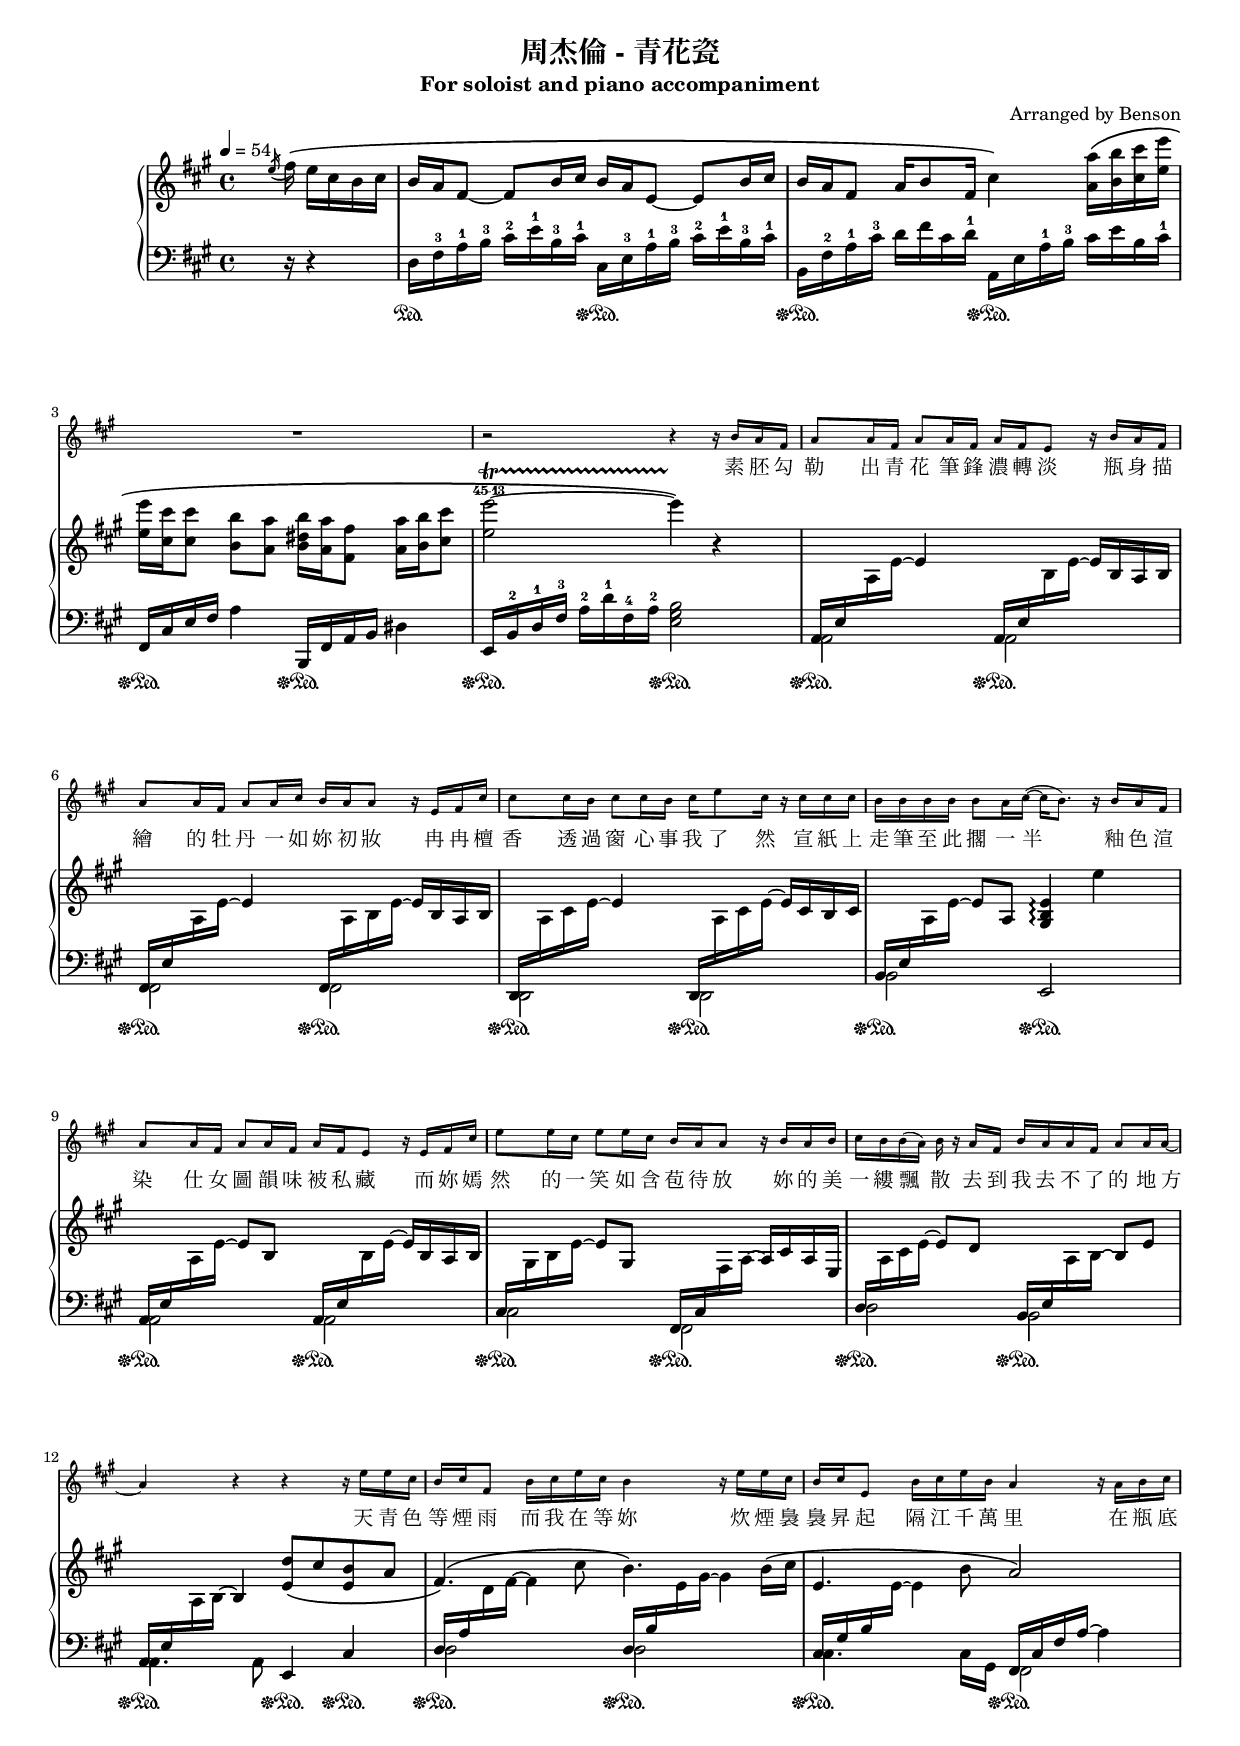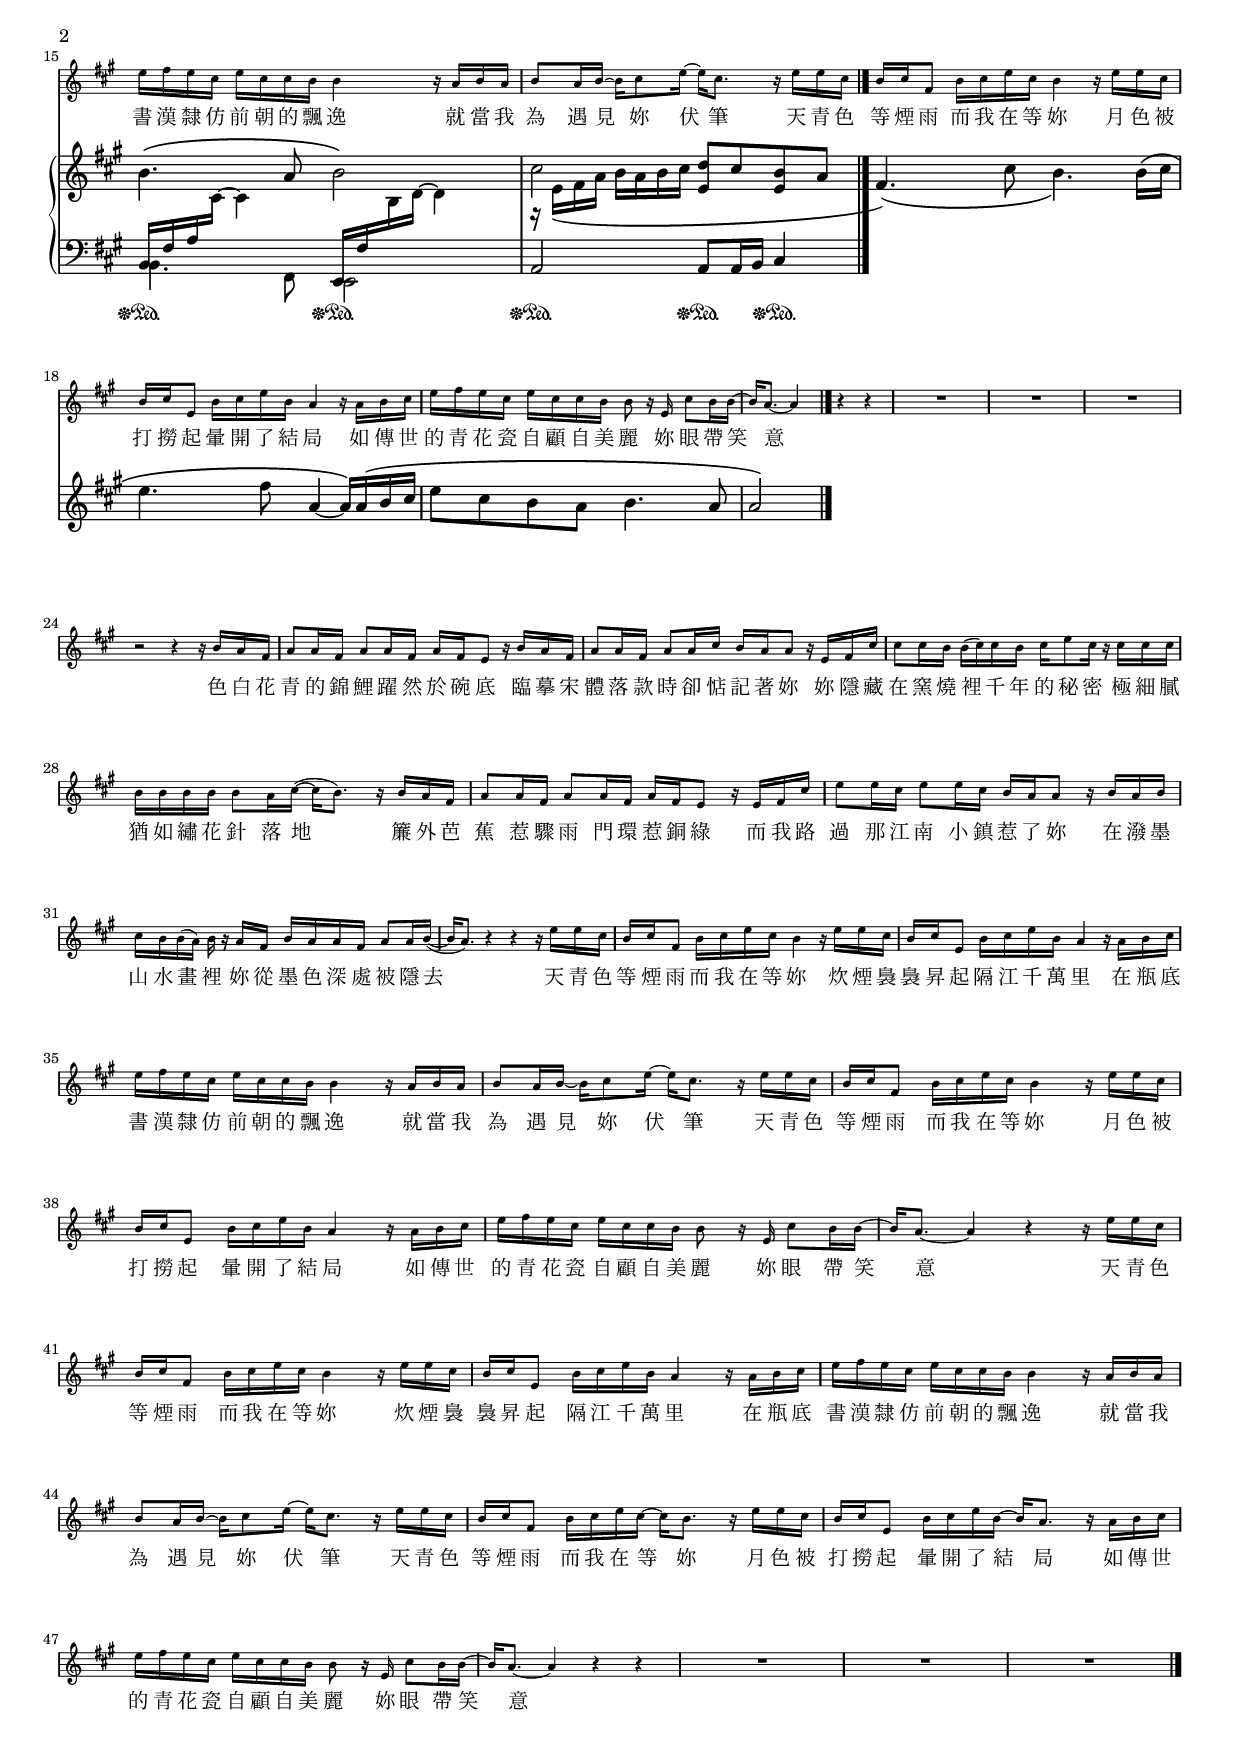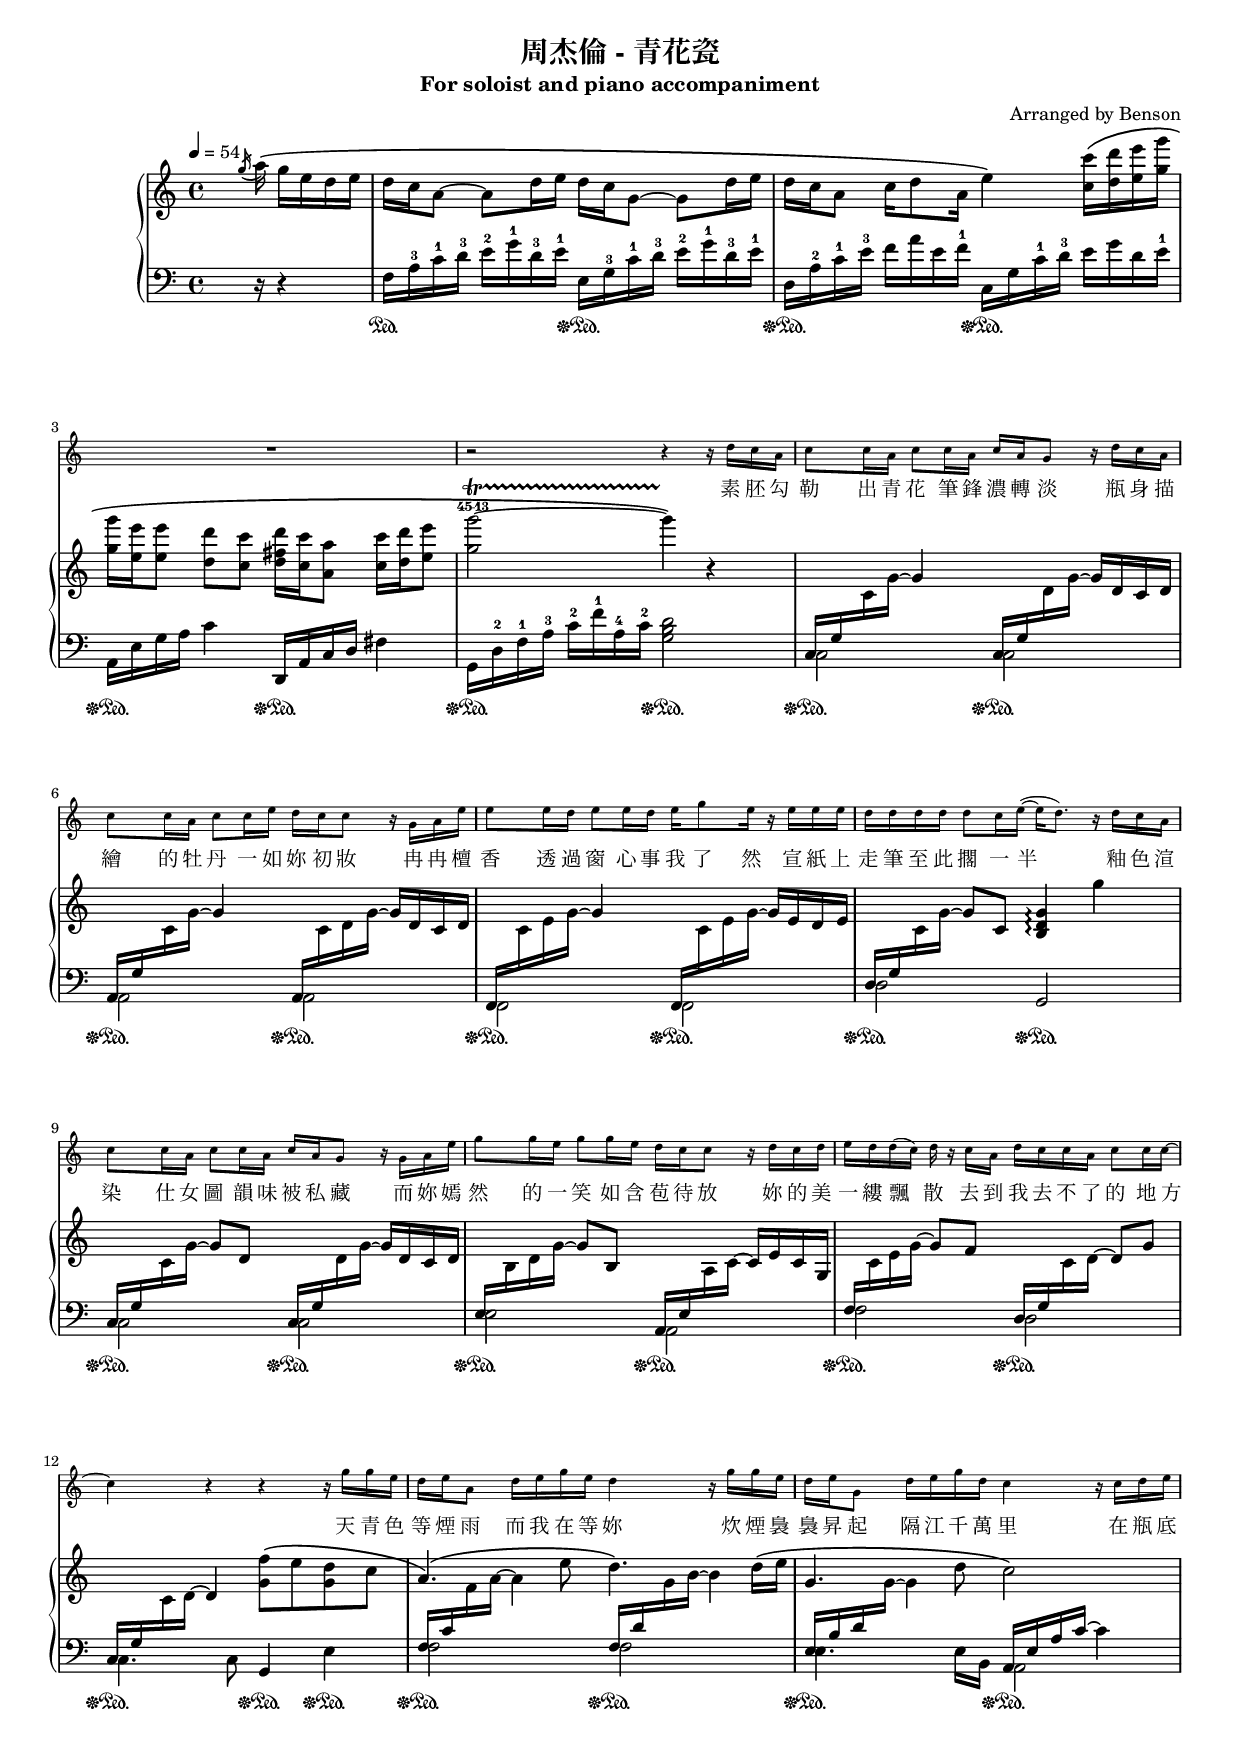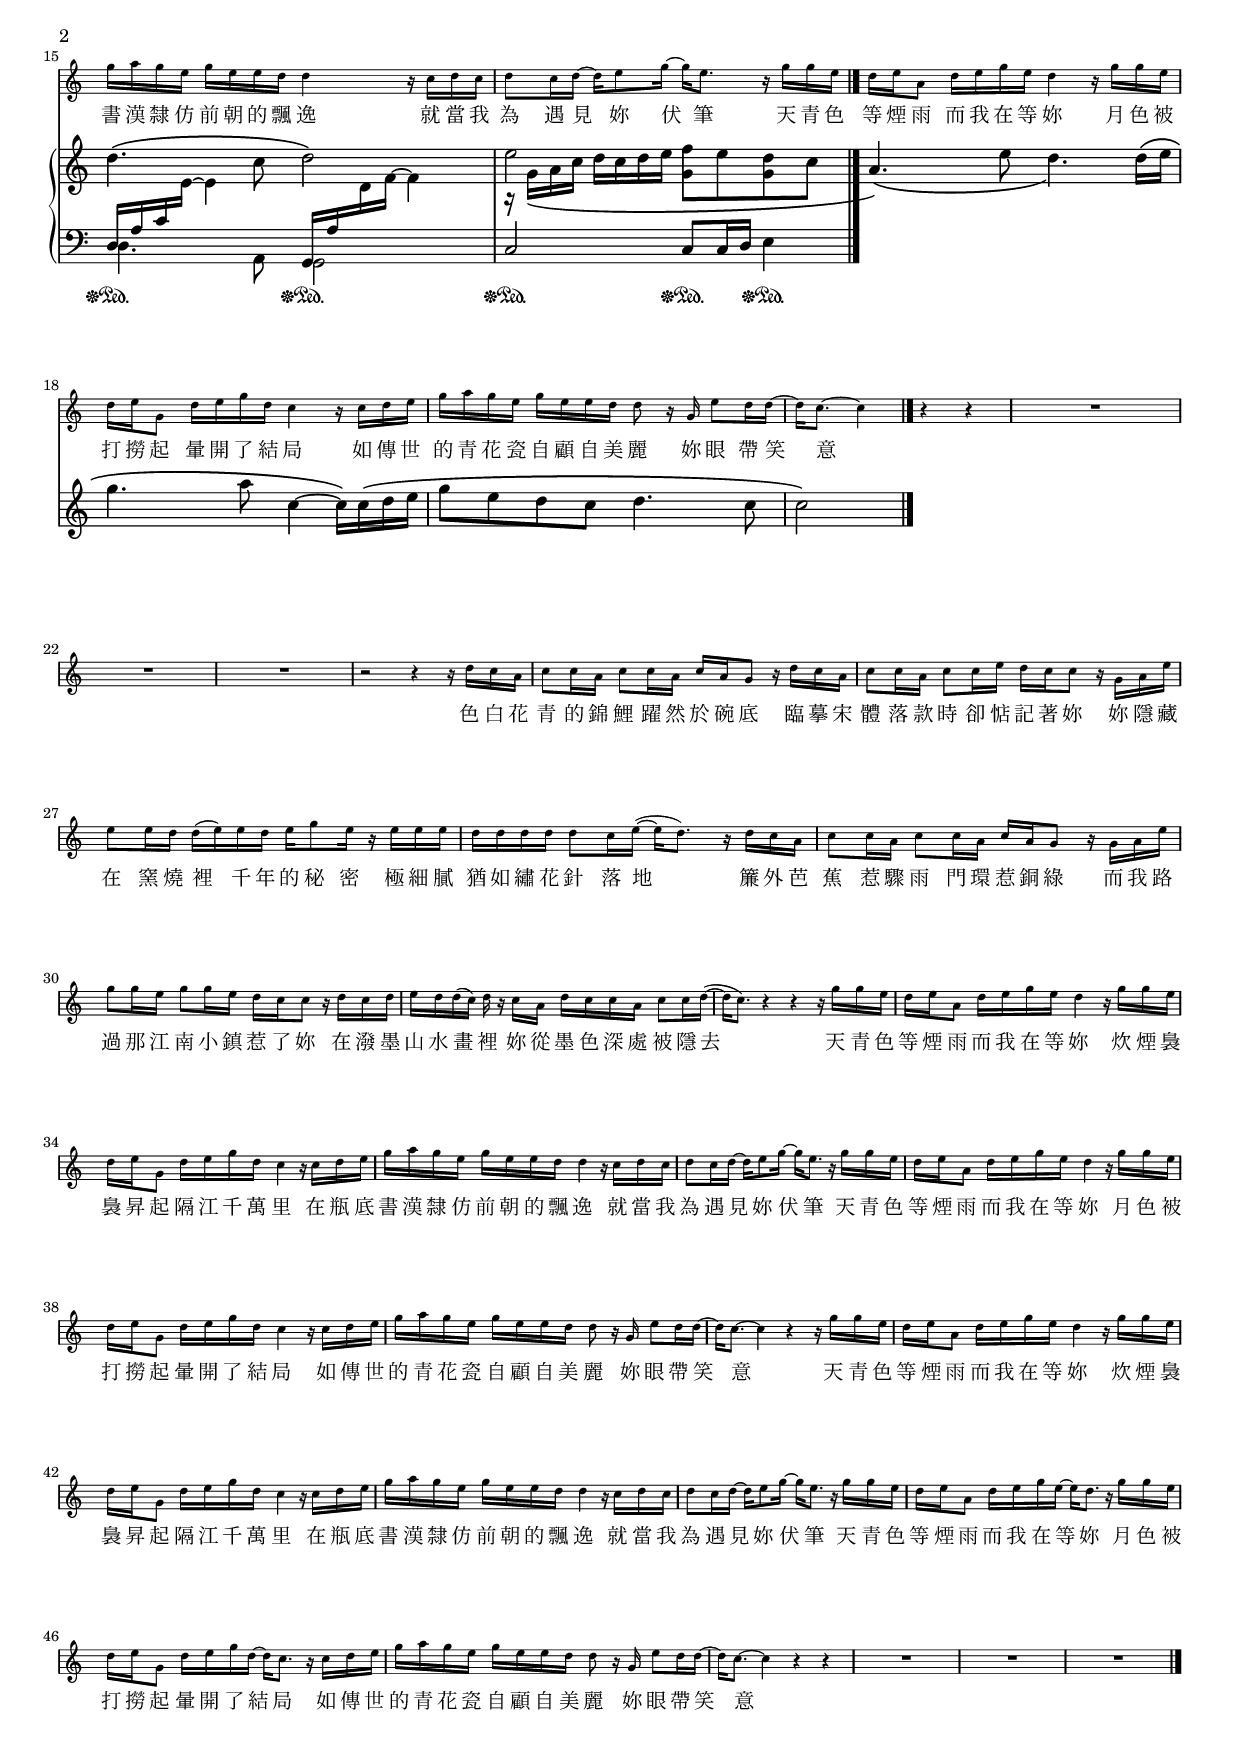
\version "2.18.2"
\include "articulate.ly"
#(set-global-staff-size 16)

%%%%%%%%%%%%%%%%%%%%%%%%%%%%%%%%%%%%%%%%%%%%%%%%%%%%%%%%%%%%%%%%%%%%%%%%%%%%%%%%%%%%%%%%%%
%%  http://lsr.di.unimi.it/LSR/Item?id=445

%LSR by Jay Anderson.
%modyfied by Simon Albrecht on March 2014.
%=> http://lilypond.1069038.n5.nabble.com/LSR-445-error-td160662.html

#(define (octave-up m t)
 (let* ((octave (1- t))
      (new-note (ly:music-deep-copy m))
      (new-pitch (ly:make-pitch
        octave
        (ly:pitch-notename (ly:music-property m 'pitch))
        (ly:pitch-alteration (ly:music-property m 'pitch)))))
  (set! (ly:music-property new-note 'pitch) new-pitch)
  new-note))

#(define (octavize-chord elements t)
 (cond ((null? elements) elements)
     ((eq? (ly:music-property (car elements) 'name) 'NoteEvent)
       (cons (car elements)
             (cons (octave-up (car elements) t)
                   (octavize-chord (cdr elements) t))))
     (else (cons (car elements) (octavize-chord (cdr elements ) t)))))

#(define (octavize music t)
 (if (eq? (ly:music-property music 'name) 'EventChord)
       (ly:music-set-property! music 'elements (octavize-chord
(ly:music-property music 'elements) t)))
 music)

makeOctaves = #(define-music-function (parser location arg mus) (integer? ly:music?)
 (music-map (lambda (x) (octavize x arg)) (event-chord-wrap! mus)))
%%%%%%%%%%%%%%%%%%%%%%%%%%%%%%%%%%%%%%%%%%%%%%%%%%%%%%%%%%%%%%%%%%%%%%%%%%%%%%%%%%%%%%%%%%

cr = \change Staff = "right"
cl = \change Staff = "left"

\header {
  title = "周杰倫 - 青花瓷"
  subtitle = "For soloist and piano accompaniment"
  arranger = "Arranged by Benson"
}

upper-prelude = \relative c''' {
  s16 \acciaccatura g a\( g e d e d c a8~ a8 d16 e d c g8~ g d'16 e d c a8 c16 d8 a16 e'4\)
  \makeOctaves 1 { c16\( d e g g e e8 d c } <d fis d'>16 \makeOctaves 1 { c a8 c16 d e8 }
  <g g'>2~\startTrillSpan\finger \markup \tied-lyric #"45-13" g'4\stopTrillSpan\) r4
}

lower-prelude = \relative c {
  s16 r16 r4
  f16 a-3 c-1 d-3 e-2 g-1 d-3 e-1
  e,16 g-3 c-1 d-3 e-2 g-1 d-3 e-1
  d,16 a'-2 c-1 e-3 f a e f-1
  c,16 g' c-1 d-3 e g d e-1
  a,,16 e' g a c4
  d,,16 a' c d fis4
  g,16 d'-2 f-1 a-3 c-2 f-1 a,-4 c-2
  <g b d>2
}

upper-verse-one = \relative c' {
  s1 s1 s1 s2 <b d g>4\arpeggio g''
  s1 s1 s1 s2
}

lower-verse-one = \relative c {
  << {
    \stemNeutral
    \cl c16 g'
    \cr c16 g'~ g4
    \cl c,,16 g'
    \cr d'16 g~ g d c d
    \cl a,16 g'
    \cr c16 g'~ g4
    \cl a,,16
    \cr c'16 d g~ g d c d
    \cl f,,16
    \cr c''16 e g~ g4
    \cl f,,16
    \cr c''16 e g~ g e d e
    \cl d,16 g
    \cr c16 g'~ g8 c,
  } \\ {
    c,2 c2 a2 a f f d'
  } >>
  g,2
  << {
    \stemNeutral
    \cl c16 g'
    \cr c16 g'~ g8 d
    \cl c,16 g'
    \cr d'16 g~ g d c d
    \cl e,16
    \cr b'16 d g~ g8 b,
    \cl a,16 e'
    \cr a16 c~ c e c g
    \cl f16
    \cr c'16 e g~ g8 f
    \cl d,16 g
    \cr c16 d~ d8 g
    \cl c,,16 g'
    \cr c16 d~ d4
  } \\ {
    c,2 c e a, f' d c4. c8
  } >>
}

upper-chorus-one = \relative c'' {
  <f g,>8\( e <d g,> c
  a4.\)\( e'8 d4.\) d16\( e
  g,4. d'8 c2\)
  d4.\( c8 d2\)
  << { e2 } \\ {
    r16 g,\( a c d c d e
    \stemNeutral
    <f g,>8 e <d g,> c
    a4.\)\( e'8 d4.\)
  } >>
  d16\( e
  g4. a8 c,4~ c16\) c\( d e
  g8 e d c d4. c8 c2\)
}
lower-chorus-one = \relative c {
  g4 e'
  << {
    \stemNeutral
    f16 c' \cr f a~ \stemDown a4
    \stemNeutral
    \cl f,16 d' \cr \stemDown g b~ b4
    \stemNeutral
    \cl e,,16 b' d \cr \stemDown g~ g4
    \stemUp
    \cl a,,16 e' a c~ \stemDown c4
    \stemNeutral
    d,16 a' c \cr \stemDown e~ e4
    \stemNeutral
    \cl g,,16 a' \cr \stemDown d f~ f4
    \stemNeutral
  } \\ {
    f,2 f
    e4. e16 b a2
    d4. a8 g2
  } >>
  c2 c8 c16 d e4
}

pedals = {
  s8 s4
  s2\sustainOn
  \repeat unfold 22 { s2\sustainOff\sustainOn }
  \repeat unfold 2 { s4\sustainOff\sustainOn }
  \repeat unfold 7 { s2\sustainOff\sustainOn }
  \repeat unfold 2 { s4\sustainOff\sustainOn }
}

upper-print = \relative c' {
  \set fingeringOrientations = #'(up)
  \clef treble
  \tempo 4 = 54
  \time 4/4
  \key c \major
  \partial 16*6
  \upper-prelude
  \upper-verse-one
  \upper-chorus-one
  \bar "|."
}

lower-print = \relative c {
  \clef bass
  \time 4/4
  \key c \major
  \partial 16*6
  \lower-prelude
  \lower-verse-one
  \lower-chorus-one
  \bar "|."
}

dynamics = {
  s1
}

guitarchords = \chordmode {
  % ais1:m
}

lyricsmain = \lyricmode {
  素 胚 勾 勒 出 青 花 筆 鋒 濃 轉 淡
  瓶 身 描 繪 的 牡 丹 一 如 妳 初 妝
  冉 冉 檀 香 透 過 窗 心 事 我 了 然
  宣 紙 上 走 筆 至 此 擱 一 半

  釉 色 渲 染 仕 女 圖 韻 味 被 私 藏
  而 妳 嫣 然 的 一 笑 如 含 苞 待 放
  妳 的 美 一 縷 飄 散 去 到 我 去 不 了 的 地 方

  天 青 色 等 煙 雨 而 我 在 等 妳
  炊 煙 裊 裊 昇 起 隔 江 千 萬 里
  在 瓶 底 書 漢 隸 仿 前 朝 的 飄 逸
  就 當 我 為 遇 見 妳 伏 筆

  天 青 色 等 煙 雨 而 我 在 等 妳
  月 色 被 打 撈 起 暈 開 了 結 局
  如 傳 世 的 青 花 瓷 自 顧 自 美 麗 妳 眼 帶 笑 意

  色 白 花 青 的 錦 鯉 躍 然 於 碗 底
  臨 摹 宋 體 落 款 時 卻 惦 記 著 妳
  妳 隱 藏 在 窯 燒 裡 千 年 的 秘 密
  極 細 膩 猶 如 繡 花 針 落 地

  簾 外 芭 蕉 惹 驟 雨 門 環 惹 銅 綠
  而 我 路 過 那 江 南 小 鎮 惹 了 妳
  在 潑 墨 山 水 畫 裡  妳 從 墨 色 深 處 被 隱 去

  天 青 色 等 煙 雨 而 我 在 等 妳
  炊 煙 裊 裊 昇 起 隔 江 千 萬 里
  在 瓶 底 書 漢 隸 仿 前 朝 的 飄 逸
  就 當 我 為 遇 見 妳 伏 筆

  天 青 色 等 煙 雨 而 我 在 等 妳
  月 色 被 打 撈 起 暈 開 了 結 局
  如 傳 世 的 青 花 瓷 自 顧 自 美 麗
  妳 眼 帶 笑 意

  天 青 色 等 煙 雨 而 我 在 等 妳
  炊 煙 裊 裊 昇 起 隔 江 千 萬 里
  在 瓶 底 書 漢 隸 仿 前 朝 的 飄 逸
  就 當 我 為 遇 見 妳 伏 筆

  天 青 色 等 煙 雨 而 我 在 等 妳
  月 色 被 打 撈 起 暈 開 了 結 局
  如 傳 世 的 青 花 瓷 自 顧 自 美 麗
  妳 眼 帶 笑 意
}

melody-verse = \relative c'' {
  r16 d c a c8 c16 a c8 c16 a c a g8
  r16 d' c a c8 c16 a c8 c16 e d c c8
  r16 g a e' e8 e16 d e8 e16 d e g8 e16
  r16 e e e d d d d d8 c16 e~( e d8.)
  r16 d c a c8 c16 a c8 c16 a c a g8
  r16 g a e' g8 g16 e g8 g16 e d c c8
  r16 d c d e d d( c) d r c a d c c a c8 c16 c~ c4 r4 r4
}

melody-verse-two = \relative c'' {
  r16 d c a c8 c16 a c8 c16 a c a g8
  r16 d' c a c8 c16 a c8 c16 e d c c8
  r16 g a e' e8 e16 d d( e) e16 d e g8 e16
  r16 e e e d d d d d8 c16 e~( e d8.)
  r16 d c a c8 c16 a c8 c16 a c a g8
  r16 g a e' g8 g16 e g8 g16 e d c c8
  r16 d c d e d d( c) d r c a d c c a c8 c16 d~( d c8.) r4 r4
}

melody-chorus = \relative c''' {
  r16 g16 g e d e a,8 d16 e g e d4
  r16 g g e d e g,8 d'16 e g d c4
  r16 c d e g a g e g e e d d4
  r16 c d c d8 c16 d~ d16 e8 g16~ g e8.
  r16 g16 g e d e a,8 d16 e g e d4
  r16 g g e d e g,8 d'16 e g d c4
  r16 c d e g a g e g e e d d8 r16
  g,16 e'8 d16 d~ d c8.~ c4 r4
}

melody-chorus-two = \relative c''' {
  r16 g16 g e d e a,8 d16 e g e d4
  r16 g g e d e g,8 d'16 e g d c4
  r16 c d e g a g e g e e d d4
  r16 c d c d8 c16 d~ d16 e8 g16~ g e8.
  r16 g16 g e d e a,8 d16 e g e~ e d8.
  r16 g g e d e g,8 d'16 e g d~ d c8.
  r16 c d e g a g e g e e d d8 r16
  g,16 e'8 d16 d~ d c8.~ c4 r4
}

melody = \relative c' {
  \clef treble
  \time 4/4
  \key c \major
  \partial 16*6
  s16 r16 r4 R1 R1 R1 r2 r4
  \melody-verse
  \melody-chorus
  r4 R1 R1 R1 r2 r4
  \melody-verse-two
  \melody-chorus
  \melody-chorus-two
  r4 R1 R1 R1
  \bar "|."
}


\book {
\score {
  <<
    % \new ChordNames {
      % \guitarchords
    % }
    \new Staff = "melodystaff" <<
      \set Staff.midiInstrument = #"electric guitar (clean)"
      \set Staff.instrumentName = #"Ocarina"
      \set Staff.midiMinimumVolume = #0.9
      \set Staff.midiMaximumVolume = #1
      \new Voice = "melody" {
        \melody
      }
      \context Lyrics = "lyrics" { \lyricsto "melody" { \lyricsmain } }
    >>
    \new PianoStaff <<
      \new Staff = "right" {
        \set Staff.midiInstrument = #"acoustic grand"
        \set Staff.midiMinimumVolume = #0.6
        \set Staff.midiMaximumVolume = #0.7
        \articulate << \upper-print \pedals >>
      }
      \new Staff = "left" {
        \set Staff.midiInstrument = #"acoustic grand"
        \set Staff.midiMinimumVolume = #0.6
        \set Staff.midiMaximumVolume = #0.7
        \articulate << \lower-print \pedals >>
      }
    >>
  >>
  \midi {
    \context {
      \ChordNameVoice \remove Note_performer
    }
  }
}
}
\book {
\bookOutputSuffix "c-major"
\score {
  <<
    % \new ChordNames {
      % \set chordChanges = ##t
      % \guitarchords
    % }
    \new Staff = "melodystaff" \with {
      fontSize = #-3
      \override StaffSymbol.staff-space = #(magstep -3)
      \override StaffSymbol.thickness = #(magstep -3)
    }
    <<
      \set Staff.instrumentName = #"Solo"
      \new Voice = "melody" {
        \melody
      }
      \context Lyrics = "lyrics" { \lyricsto "melody" { \lyricsmain } }
    >>
    \new PianoStaff <<
      \set Staff.instrumentName = #"Piano"
      \new Staff = "right" { \upper-print }
      % \new Dynamics = "Dynamics_pf" \dynamics
      \new Staff = "left" { \lower-print }
    >>
    \new Staff <<
      % TODO: pedal sustain style bracket not working
      \set Staff.pedalSustainStyle = #'bracket

      \new Dynamics = "pedal-marking" \pedals
    >>
  >>
  \layout {
    \context {
      % add the RemoveEmptyStaffContext that erases rest-only staves
      \Staff \RemoveEmptyStaves
    }
    \context {
      % add the RemoveEmptyStaffContext that erases rest-only staves
      % \Dynamics \RemoveEmptyStaves
    }
    \context {
      \Score
      % Remove all-rest staves also in the first system
      \override VerticalAxisGroup.remove-first = ##t
      % If only one non-empty staff in a system exists, still print the starting bar
      \override SystemStartBar.collapse-height = #1
    }
    \context {
      \ChordNames
      \override ChordName #'font-size = #-3
    }
  }
}
}

\book {
\bookOutputSuffix "a-major"
\score {
  <<
    % \new ChordNames {
      % \set chordChanges = ##t
      % \guitarchords
    % }
    \new Staff = "melodystaff" \with {
      fontSize = #-3
      \override StaffSymbol.staff-space = #(magstep -3)
      \override StaffSymbol.thickness = #(magstep -3)
    }
    <<
      \set Staff.instrumentName = #"Solo"
      \new Voice = "melody" {
        \transpose c a, { \melody }
      }
      \context Lyrics = "lyrics" { \lyricsto "melody" { \lyricsmain } }
    >>
    \new PianoStaff <<
      \set Staff.instrumentName = #"Piano"
      \new Staff = "right" { \transpose c a, { \upper-print }}
      % \new Dynamics = "Dynamics_pf" \dynamics
      \new Staff = "left" { \transpose c a, { \lower-print }}
    >>
    \new Staff <<
      \new Dynamics = "pedal-marking" \pedals
    >>
  >>
  \layout {
    \context {
      % add the RemoveEmptyStaffContext that erases rest-only staves
      \Staff \RemoveEmptyStaves
    }
    \context {
      % add the RemoveEmptyStaffContext that erases rest-only staves
      % \Dynamics \RemoveEmptyStaves
    }
    \context {
      \Score
      % Remove all-rest staves also in the first system
      \override VerticalAxisGroup.remove-first = ##t
      % If only one non-empty staff in a system exists, still print the starting bar
      \override SystemStartBar.collapse-height = #1
    }
    \context {
      \ChordNames
      \override ChordName #'font-size = #-3
    }
  }
}
}

